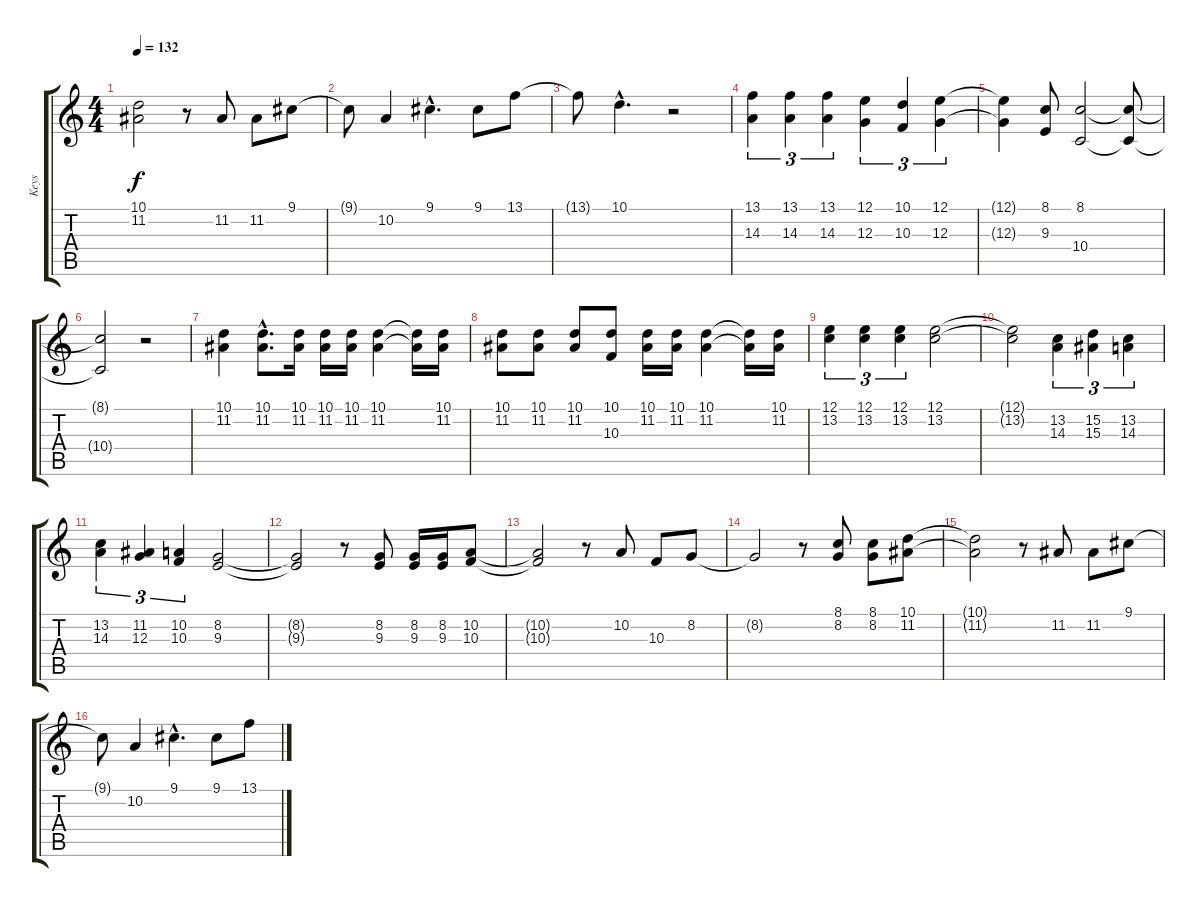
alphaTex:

\track ("Keys" "Keys") {instrument acousticgrandpiano}
\staff {score tabs}
\tuning (E4 B3 G3 D3 A2 E2) {hide}
\ts (4 4)
\tempo 132
\clef g2
\ks c
(10.1{t} 11.2{t}).2{dy f} r.8 11.2.8 11.2.8 9.1.8 |
9.1{t}.8 10.2.4 9.1{hac}.4{d} 9.1.8 13.1.8 |
13.1{t}.8 10.1{hac}.4{d} r.2 |
(13.1 14.3).4{tu (3 2)} (13.1 14.3).4{tu (3 2)} (13.1 14.3).4{tu (3 2)} (12.1 12.3).4{tu (3 2)} (10.1 10.3).4{tu (3 2)} (12.1 12.3).4{tu (3 2)} |
(12.1{t} 12.3{t}).4 (8.1 9.3).8 (8.1 10.4).2 (8.1{t} 10.4{t}).8 |
(8.1{t} 10.4{t}).2 r.2 |
(10.1 11.2).4 (10.1{hac} 11.2{hac}).8{d} (10.1 11.2).16 (10.1 11.2).16 (10.1 11.2).16 (10.1 11.2).4 (10.1{t} 11.2{t}).16 (10.1 11.2).16 |
(10.1 11.2).8 (10.1 11.2).8 (10.1 11.2).8 (10.1 10.3).8 (10.1 11.2).16 (10.1 11.2).16 (10.1 11.2).4 (10.1{t} 11.2{t}).16 (10.1 11.2).16 |
(12.1 13.2).4{tu (3 2)} (12.1 13.2).4{tu (3 2)} (12.1 13.2).4{tu (3 2)} (12.1 13.2).2 |
(12.1{t} 13.2{t}).2 (13.2 14.3).4{tu (3 2)} (15.2 15.3).4{tu (3 2)} (13.2 14.3).4{tu (3 2)} |
(13.2 14.3).4{tu (3 2)} (11.2 12.3).4{tu (3 2)} (10.2 10.3).4{tu (3 2)} (8.2 9.3).2 |
(8.2{t} 9.3{t}).2 r.8 (8.2 9.3).8 (8.2 9.3).16 (8.2 9.3).16 (10.2 10.3).8 |
(10.2{t} 10.3{t}).2 r.8 10.2.8 10.3.8 8.2.8 |
8.2{t}.2 r.8 (8.1 8.2).8 (8.1 8.2).8 (10.1 11.2).8 |
(10.1{t} 11.2{t}).2 r.8 11.2.8 11.2.8 9.1.8 |
9.1{t}.8 10.2.4 9.1{hac}.4{d} 9.1.8 13.1.8
